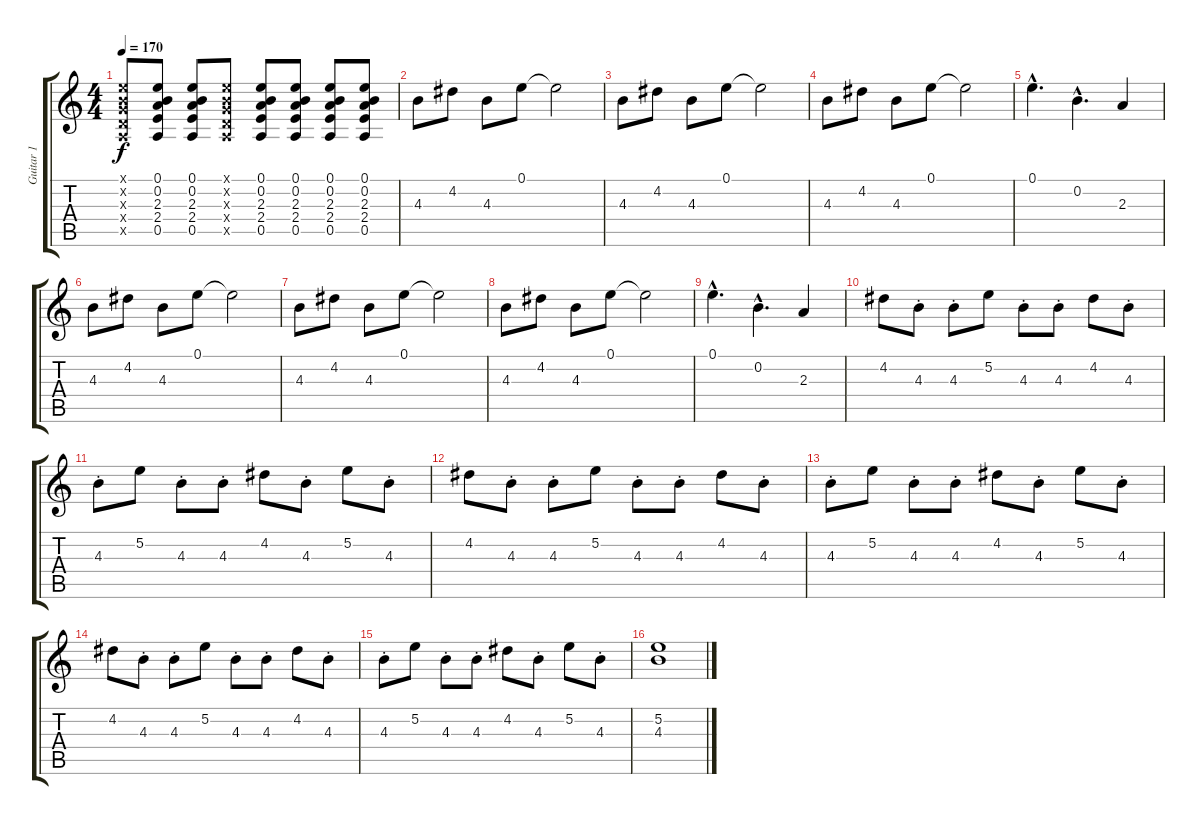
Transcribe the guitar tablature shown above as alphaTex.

\track ("Guitar 1" "Guitar 1") {instrument electricguitarclean}
\staff {score tabs}
\tuning (E4 B3 G3 D3 A2 E2) {hide}
\ts (4 4)
\tempo 170
\clef g2
\ks c
(0.1{x} 0.2{x} 0.3{x} 0.4{x} 0.5{x}).8{dy f} (0.1 0.2 2.3 2.4 0.5).8 (0.1 0.2 2.3 2.4 0.5).8 (0.1{x} 0.2{x} 0.3{x} 0.4{x} 0.5{x}).8 (0.1 0.2 2.3 2.4 0.5).8 (0.1 0.2 2.3 2.4 0.5).8 (0.1 0.2 2.3 2.4 0.5).8 (0.1 0.2 2.3 2.4 0.5).8 |
4.3.8 4.2.8 4.3.8 0.1.8 0.1{t}.2 |
4.3.8 4.2.8 4.3.8 0.1.8 0.1{t}.2 |
4.3.8 4.2.8 4.3.8 0.1.8 0.1{t}.2 |
0.1{hac}.4{d} 0.2{hac}.4{d} 2.3.4 |
4.3.8 4.2.8 4.3.8 0.1.8 0.1{t}.2 |
4.3.8 4.2.8 4.3.8 0.1.8 0.1{t}.2 |
4.3.8 4.2.8 4.3.8 0.1.8 0.1{t}.2 |
0.1{hac}.4{d} 0.2{hac}.4{d} 2.3.4 |
4.2.8 4.3{st}.8 4.3{st}.8 5.2.8 4.3{st}.8 4.3{st}.8 4.2.8 4.3{st}.8 |
4.3{st}.8 5.2.8 4.3{st}.8 4.3{st}.8 4.2.8 4.3{st}.8 5.2.8 4.3{st}.8 |
4.2.8 4.3{st}.8 4.3{st}.8 5.2.8 4.3{st}.8 4.3{st}.8 4.2.8 4.3{st}.8 |
4.3{st}.8 5.2.8 4.3{st}.8 4.3{st}.8 4.2.8 4.3{st}.8 5.2.8 4.3{st}.8 |
4.2.8 4.3{st}.8 4.3{st}.8 5.2.8 4.3{st}.8 4.3{st}.8 4.2.8 4.3{st}.8 |
4.3{st}.8 5.2.8 4.3{st}.8 4.3{st}.8 4.2.8 4.3{st}.8 5.2.8 4.3{st}.8 |
(5.2 4.3).1
